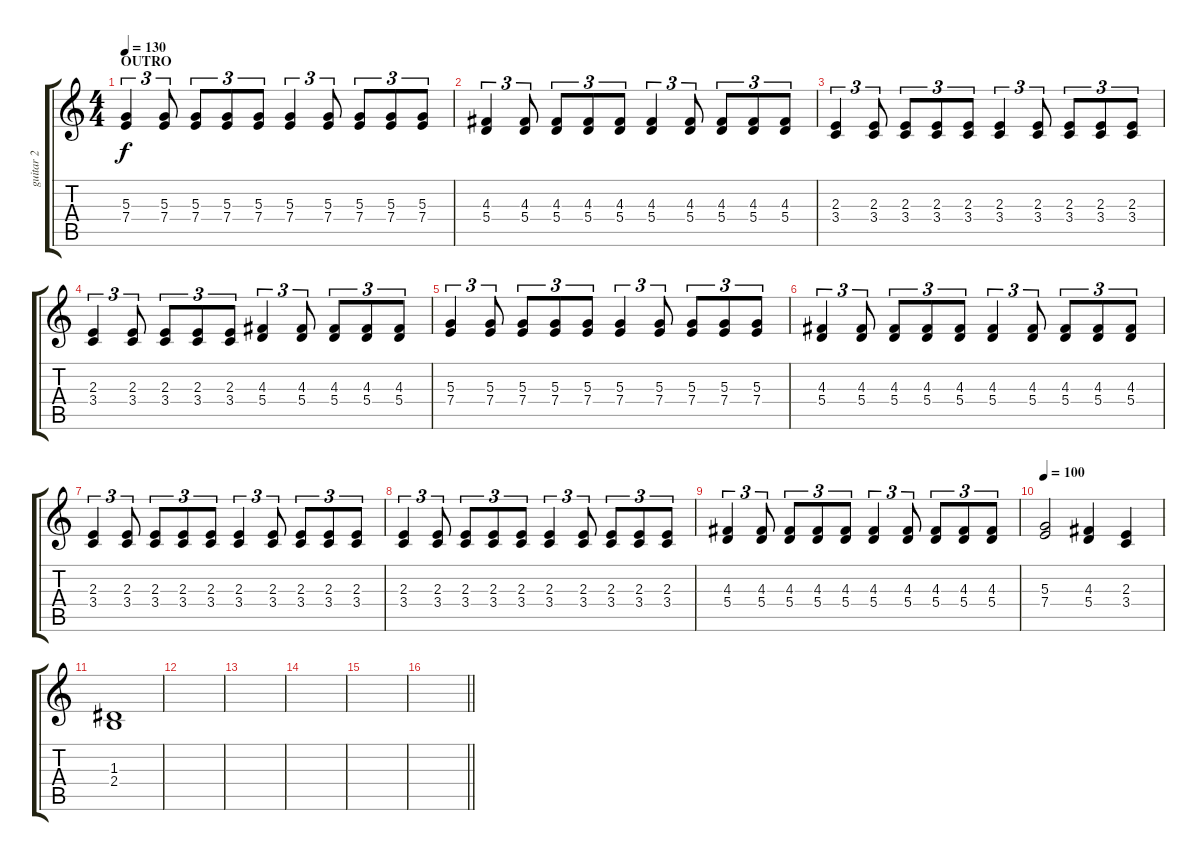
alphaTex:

\track ("guitar 2" "guitar 2") {instrument distortionguitar}
\staff {score tabs}
\tuning (B3 Gb3 D3 A2 E2 B1) {hide}
\ts (4 4)
\section ("" "OUTRO")
\tempo 130
\clef g2
\ks c
(5.3 7.4).4{tu (3 2) dy f} (5.3 7.4).8{tu (3 2)} (5.3 7.4).8{tu (3 2)} (5.3 7.4).8{tu (3 2)} (5.3 7.4).8{tu (3 2)} (5.3 7.4).4{tu (3 2)} (5.3 7.4).8{tu (3 2)} (5.3 7.4).8{tu (3 2)} (5.3 7.4).8{tu (3 2)} (5.3 7.4).8{tu (3 2)} |
(4.3 5.4).4{tu (3 2)} (4.3 5.4).8{tu (3 2)} (4.3 5.4).8{tu (3 2)} (4.3 5.4).8{tu (3 2)} (4.3 5.4).8{tu (3 2)} (4.3 5.4).4{tu (3 2)} (4.3 5.4).8{tu (3 2)} (4.3 5.4).8{tu (3 2)} (4.3 5.4).8{tu (3 2)} (4.3 5.4).8{tu (3 2)} |
(2.3 3.4).4{tu (3 2)} (2.3 3.4).8{tu (3 2)} (2.3 3.4).8{tu (3 2)} (2.3 3.4).8{tu (3 2)} (2.3 3.4).8{tu (3 2)} (2.3 3.4).4{tu (3 2)} (2.3 3.4).8{tu (3 2)} (2.3 3.4).8{tu (3 2)} (2.3 3.4).8{tu (3 2)} (2.3 3.4).8{tu (3 2)} |
(2.3 3.4).4{tu (3 2)} (2.3 3.4).8{tu (3 2)} (2.3 3.4).8{tu (3 2)} (2.3 3.4).8{tu (3 2)} (2.3 3.4).8{tu (3 2)} (4.3 5.4).4{tu (3 2)} (4.3 5.4).8{tu (3 2)} (4.3 5.4).8{tu (3 2)} (4.3 5.4).8{tu (3 2)} (4.3 5.4).8{tu (3 2)} |
(5.3 7.4).4{tu (3 2)} (5.3 7.4).8{tu (3 2)} (5.3 7.4).8{tu (3 2)} (5.3 7.4).8{tu (3 2)} (5.3 7.4).8{tu (3 2)} (5.3 7.4).4{tu (3 2)} (5.3 7.4).8{tu (3 2)} (5.3 7.4).8{tu (3 2)} (5.3 7.4).8{tu (3 2)} (5.3 7.4).8{tu (3 2)} |
(4.3 5.4).4{tu (3 2)} (4.3 5.4).8{tu (3 2)} (4.3 5.4).8{tu (3 2)} (4.3 5.4).8{tu (3 2)} (4.3 5.4).8{tu (3 2)} (4.3 5.4).4{tu (3 2)} (4.3 5.4).8{tu (3 2)} (4.3 5.4).8{tu (3 2)} (4.3 5.4).8{tu (3 2)} (4.3 5.4).8{tu (3 2)} |
(2.3 3.4).4{tu (3 2)} (2.3 3.4).8{tu (3 2)} (2.3 3.4).8{tu (3 2)} (2.3 3.4).8{tu (3 2)} (2.3 3.4).8{tu (3 2)} (2.3 3.4).4{tu (3 2)} (2.3 3.4).8{tu (3 2)} (2.3 3.4).8{tu (3 2)} (2.3 3.4).8{tu (3 2)} (2.3 3.4).8{tu (3 2)} |
(2.3 3.4).4{tu (3 2)} (2.3 3.4).8{tu (3 2)} (2.3 3.4).8{tu (3 2)} (2.3 3.4).8{tu (3 2)} (2.3 3.4).8{tu (3 2)} (2.3 3.4).4{tu (3 2)} (2.3 3.4).8{tu (3 2)} (2.3 3.4).8{tu (3 2)} (2.3 3.4).8{tu (3 2)} (2.3 3.4).8{tu (3 2)} |
(4.3 5.4).4{tu (3 2)} (4.3 5.4).8{tu (3 2)} (4.3 5.4).8{tu (3 2)} (4.3 5.4).8{tu (3 2)} (4.3 5.4).8{tu (3 2)} (4.3 5.4).4{tu (3 2)} (4.3 5.4).8{tu (3 2)} (4.3 5.4).8{tu (3 2)} (4.3 5.4).8{tu (3 2)} (4.3 5.4).8{tu (3 2)} |
\tempo 100
(5.3 7.4).2 (4.3 5.4).4 (2.3 3.4).4 |
(1.3 2.4).1 |
|
|
|
|
\barLineRight lightlight
